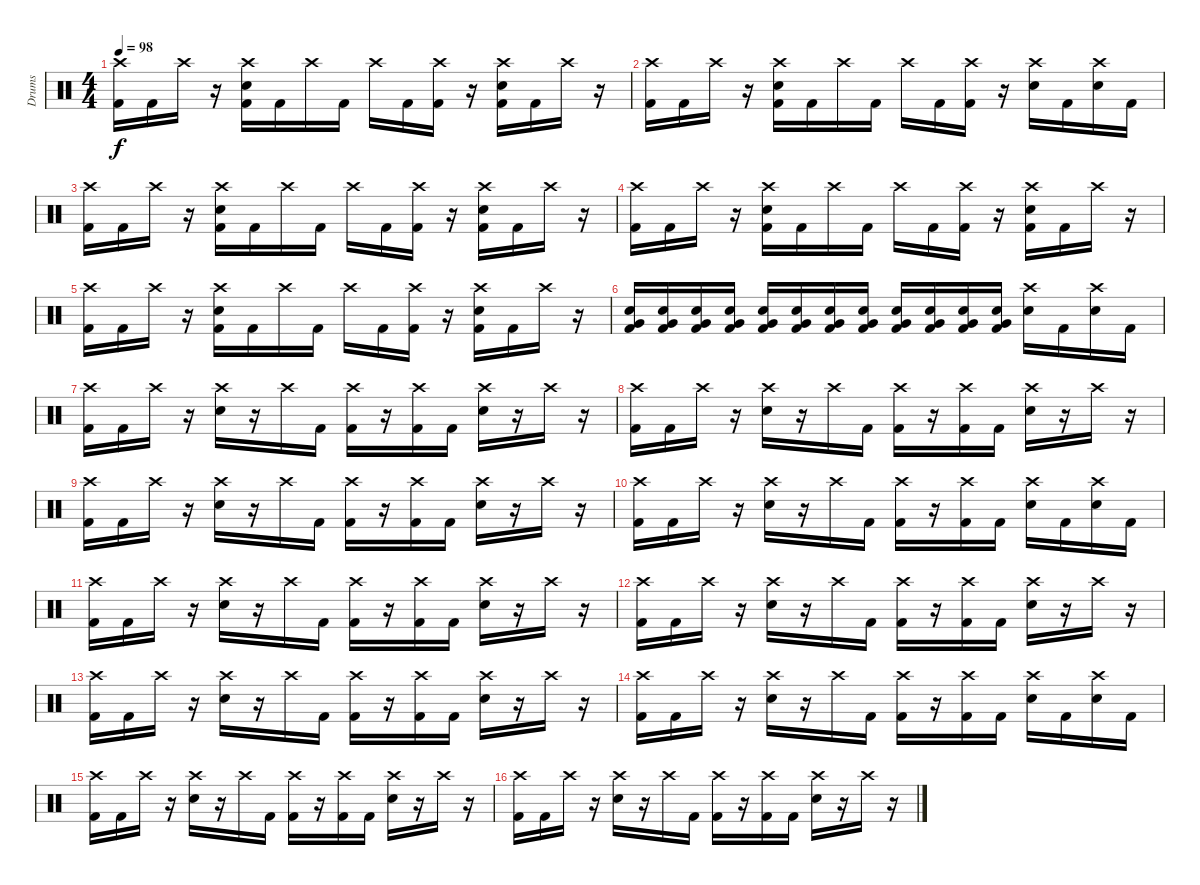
\track ("Drums" "Drums") {instrument percussion}
\staff {score}
\articulation defaults
\ts (4 4)
\tempo 98
\clef neutral
\ks c
("Crash high (hit)" "Kick (hit) 2").16{dy f} "Kick (hit) 2".16 "Crash high (hit)".16 r.16 ("Snare (hit) 2" "Crash high (hit)" "Kick (hit) 2").16 "Kick (hit) 2".16 "Crash high (hit)".16 "Kick (hit) 2".16 "Crash high (hit)".16 "Kick (hit) 2".16 ("Crash high (hit)" "Kick (hit) 2").16 r.16 ("Snare (hit) 2" "Crash high (hit)" "Kick (hit) 2").16 "Kick (hit) 2".16 "Crash high (hit)".16 r.16 |
("Crash high (hit)" "Kick (hit) 2").16 "Kick (hit) 2".16 "Crash high (hit)".16 r.16 ("Snare (hit) 2" "Crash high (hit)" "Kick (hit) 2").16 "Kick (hit) 2".16 "Crash high (hit)".16 "Kick (hit) 2".16 "Crash high (hit)".16 "Kick (hit) 2".16 ("Crash high (hit)" "Kick (hit) 2").16 r.16 ("Snare (hit) 2" "Crash high (hit)").16 "Kick (hit) 2".16 ("Snare (hit) 2" "Crash high (hit)").16 "Kick (hit) 2".16 |
("Crash high (hit)" "Kick (hit) 2").16 "Kick (hit) 2".16 "Crash high (hit)".16 r.16 ("Snare (hit) 2" "Crash high (hit)" "Kick (hit) 2").16 "Kick (hit) 2".16 "Crash high (hit)".16 "Kick (hit) 2".16 "Crash high (hit)".16 "Kick (hit) 2".16 ("Crash high (hit)" "Kick (hit) 2").16 r.16 ("Snare (hit) 2" "Crash high (hit)" "Kick (hit) 2").16 "Kick (hit) 2".16 "Crash high (hit)".16 r.16 |
("Crash high (hit)" "Kick (hit) 2").16 "Kick (hit) 2".16 "Crash high (hit)".16 r.16 ("Snare (hit) 2" "Crash high (hit)" "Kick (hit) 2").16 "Kick (hit) 2".16 "Crash high (hit)".16 "Kick (hit) 2".16 "Crash high (hit)".16 "Kick (hit) 2".16 ("Crash high (hit)" "Kick (hit) 2").16 r.16 ("Snare (hit) 2" "Crash high (hit)" "Kick (hit) 2").16 "Kick (hit) 2".16 "Crash high (hit)".16 r.16 |
("Crash high (hit)" "Kick (hit) 2").16 "Kick (hit) 2".16 "Crash high (hit)".16 r.16 ("Snare (hit) 2" "Crash high (hit)" "Kick (hit) 2").16 "Kick (hit) 2".16 "Crash high (hit)".16 "Kick (hit) 2".16 "Crash high (hit)".16 "Kick (hit) 2".16 ("Crash high (hit)" "Kick (hit) 2").16 r.16 ("Snare (hit) 2" "Crash high (hit)" "Kick (hit) 2").16 "Kick (hit) 2".16 "Crash high (hit)".16 r.16 |
("Snare (hit) 2" "Very Low Tom (hit)" "Kick (hit) 2").16{volume 0} ("Snare (hit) 2" "Very Low Tom (hit)" "Kick (hit) 2").16 ("Snare (hit) 2" "Very Low Tom (hit)" "Kick (hit) 2").16 ("Snare (hit) 2" "Very Low Tom (hit)" "Kick (hit) 2").16 ("Snare (hit) 2" "Very Low Tom (hit)" "Kick (hit) 2").16{volume 3} ("Snare (hit) 2" "Very Low Tom (hit)" "Kick (hit) 2").16{volume 16} ("Snare (hit) 2" "Very Low Tom (hit)" "Kick (hit) 2").16 ("Snare (hit) 2" "Very Low Tom (hit)" "Kick (hit) 2").16 ("Snare (hit) 2" "Very Low Tom (hit)" "Kick (hit) 2").16 ("Snare (hit) 2" "Very Low Tom (hit)" "Kick (hit) 2").16 ("Snare (hit) 2" "Very Low Tom (hit)" "Kick (hit) 2").16 ("Snare (hit) 2" "Very Low Tom (hit)" "Kick (hit) 2").16 ("Snare (hit) 2" "Crash high (hit)").16 "Kick (hit) 2".16 ("Snare (hit) 2" "Crash high (hit)").16 "Kick (hit) 2".16 |
("Crash high (hit)" "Kick (hit) 2").16 "Kick (hit) 2".16 "Crash high (hit)".16 r.16 ("Snare (hit) 2" "Crash high (hit)").16 r.16 "Crash high (hit)".16 "Kick (hit) 2".16 ("Crash high (hit)" "Kick (hit) 2").16 r.16 ("Crash high (hit)" "Kick (hit) 2").16 "Kick (hit) 2".16 ("Snare (hit) 2" "Crash high (hit)").16 r.16 "Crash high (hit)".16 r.16 |
("Crash high (hit)" "Kick (hit) 2").16 "Kick (hit) 2".16 "Crash high (hit)".16 r.16 ("Snare (hit) 2" "Crash high (hit)").16 r.16 "Crash high (hit)".16 "Kick (hit) 2".16 ("Crash high (hit)" "Kick (hit) 2").16 r.16 ("Crash high (hit)" "Kick (hit) 2").16 "Kick (hit) 2".16 ("Snare (hit) 2" "Crash high (hit)").16 r.16 "Crash high (hit)".16 r.16 |
("Crash high (hit)" "Kick (hit) 2").16 "Kick (hit) 2".16 "Crash high (hit)".16 r.16 ("Snare (hit) 2" "Crash high (hit)").16 r.16 "Crash high (hit)".16 "Kick (hit) 2".16 ("Crash high (hit)" "Kick (hit) 2").16 r.16 ("Crash high (hit)" "Kick (hit) 2").16 "Kick (hit) 2".16 ("Snare (hit) 2" "Crash high (hit)").16 r.16 "Crash high (hit)".16 r.16 |
("Crash high (hit)" "Kick (hit) 2").16 "Kick (hit) 2".16 "Crash high (hit)".16 r.16 ("Snare (hit) 2" "Crash high (hit)").16 r.16 "Crash high (hit)".16 "Kick (hit) 2".16 ("Crash high (hit)" "Kick (hit) 2").16 r.16 ("Crash high (hit)" "Kick (hit) 2").16 "Kick (hit) 2".16 ("Snare (hit) 2" "Crash high (hit)").16 "Kick (hit) 2".16 ("Snare (hit) 2" "Crash high (hit)").16 "Kick (hit) 2".16 |
("Crash high (hit)" "Kick (hit) 2").16 "Kick (hit) 2".16 "Crash high (hit)".16 r.16 ("Snare (hit) 2" "Crash high (hit)").16 r.16 "Crash high (hit)".16 "Kick (hit) 2".16 ("Crash high (hit)" "Kick (hit) 2").16 r.16 ("Crash high (hit)" "Kick (hit) 2").16 "Kick (hit) 2".16 ("Snare (hit) 2" "Crash high (hit)").16 r.16 "Crash high (hit)".16 r.16 |
("Crash high (hit)" "Kick (hit) 2").16 "Kick (hit) 2".16 "Crash high (hit)".16 r.16 ("Snare (hit) 2" "Crash high (hit)").16 r.16 "Crash high (hit)".16 "Kick (hit) 2".16 ("Crash high (hit)" "Kick (hit) 2").16 r.16 ("Crash high (hit)" "Kick (hit) 2").16 "Kick (hit) 2".16 ("Snare (hit) 2" "Crash high (hit)").16 r.16 "Crash high (hit)".16 r.16 |
("Crash high (hit)" "Kick (hit) 2").16 "Kick (hit) 2".16 "Crash high (hit)".16 r.16 ("Snare (hit) 2" "Crash high (hit)").16 r.16 "Crash high (hit)".16 "Kick (hit) 2".16 ("Crash high (hit)" "Kick (hit) 2").16 r.16 ("Crash high (hit)" "Kick (hit) 2").16 "Kick (hit) 2".16 ("Snare (hit) 2" "Crash high (hit)").16 r.16 "Crash high (hit)".16 r.16 |
("Crash high (hit)" "Kick (hit) 2").16 "Kick (hit) 2".16 "Crash high (hit)".16 r.16 ("Snare (hit) 2" "Crash high (hit)").16 r.16 "Crash high (hit)".16 "Kick (hit) 2".16 ("Crash high (hit)" "Kick (hit) 2").16 r.16 ("Crash high (hit)" "Kick (hit) 2").16 "Kick (hit) 2".16 ("Snare (hit) 2" "Crash high (hit)").16 "Kick (hit) 2".16 ("Snare (hit) 2" "Crash high (hit)").16 "Kick (hit) 2".16 |
("Crash high (hit)" "Kick (hit) 2").16 "Kick (hit) 2".16 "Crash high (hit)".16 r.16 ("Snare (hit) 2" "Crash high (hit)").16 r.16 "Crash high (hit)".16 "Kick (hit) 2".16 ("Crash high (hit)" "Kick (hit) 2").16 r.16 ("Crash high (hit)" "Kick (hit) 2").16 "Kick (hit) 2".16 ("Snare (hit) 2" "Crash high (hit)").16 r.16 "Crash high (hit)".16 r.16 |
("Crash high (hit)" "Kick (hit) 2").16 "Kick (hit) 2".16 "Crash high (hit)".16 r.16 ("Snare (hit) 2" "Crash high (hit)").16 r.16 "Crash high (hit)".16 "Kick (hit) 2".16 ("Crash high (hit)" "Kick (hit) 2").16 r.16 ("Crash high (hit)" "Kick (hit) 2").16 "Kick (hit) 2".16 ("Snare (hit) 2" "Crash high (hit)").16 r.16 "Crash high (hit)".16 r.16
